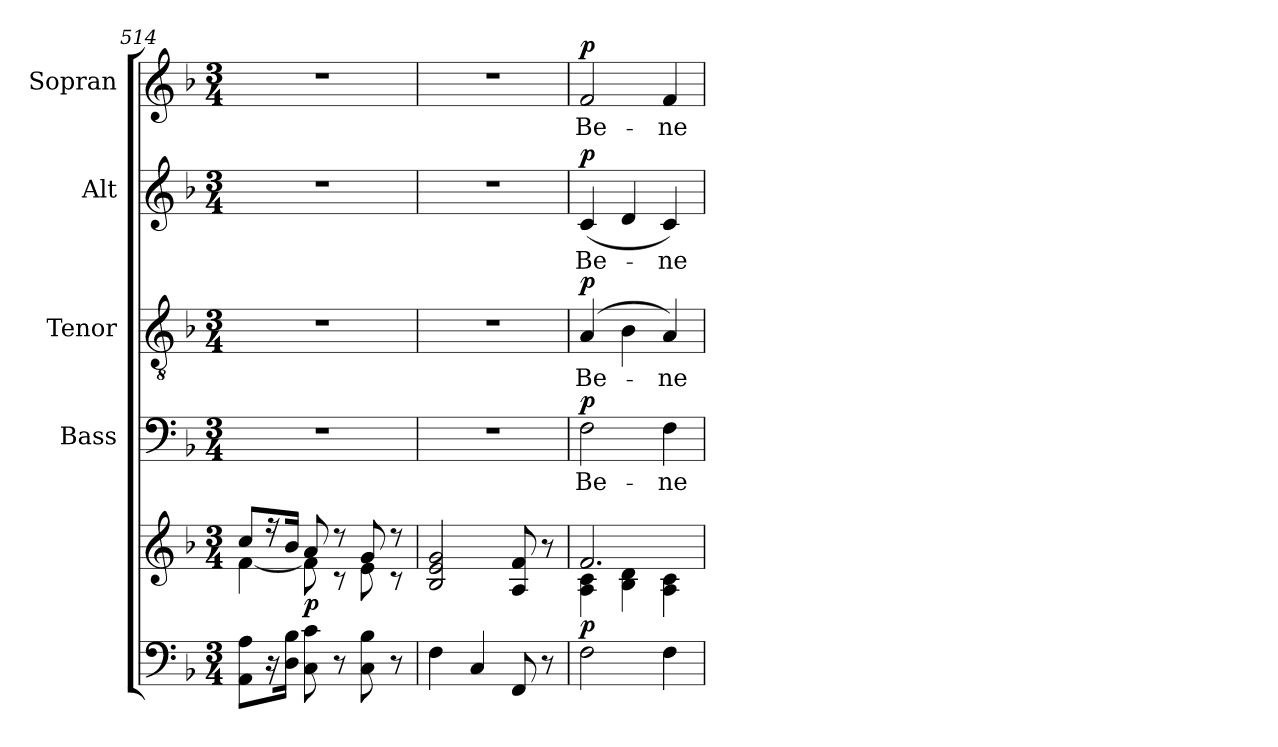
**kern	**kern	**dynam	**kern	**text	**dynam	**kern	**text	**dynam	**kern	**text	**dynam	**kern	**text	**dynam
*part5	*part5	*part5	*part4	*part4	*part4	*part3	*part3	*part3	*part2	*part2	*part2	*part1	*part1	*part1
*staff6	*staff5	*staff5/6	*staff4	*staff4	*staff4	*staff3	*staff3	*staff3	*staff2	*staff2	*staff2	*staff1	*staff1	*staff1
*	*	*	*I"Bass	*	*	*I"Tenor	*	*	*I"Alt	*	*	*I"Sopran	*	*
*	*	*	*I'B.	*	*	*I'T.	*	*	*I'A.	*	*	*I'S.	*	*
*clefF4	*clefG2	*	*clefF4	*	*	*clefGv2	*	*	*clefG2	*	*	*clefG2	*	*
*k[b-]	*k[b-]	*	*k[b-]	*	*	*k[b-]	*	*	*k[b-]	*	*	*k[b-]	*	*
*F:	*F:	*	*F:	*	*	*F:	*	*	*F:	*	*	*F:	*	*
*M3/4	*M3/4	*	*M3/4	*	*	*M3/4	*	*	*M3/4	*	*	*M3/4	*	*
=514	=514	=514	=514	=514	=514	=514	=514	=514	=514	=514	=514	=514	=514	=514
*	*^	*	*	*	*	*	*	*	*	*	*	*	*	*
8AA\ 8A\L	8cc/L	[<4f\	.	2.r	.	.	2.r	.	.	2.r	.	.	2.r	.	.
16r	16r	.	.	.	.	.	.	.	.	.	.	.	.	.	.
16D\ 16B-\Jk	16b-/Jk	.	.	.	.	.	.	.	.	.	.	.	.	.	.
!	!	!	!LO:DY:b	!	!	!	!	!	!	!	!	!	!	!	!
8C\ 8c\	8a/	8f\]	p	.	.	.	.	.	.	.	.	.	.	.	.
8r	8r	8r	.	.	.	.	.	.	.	.	.	.	.	.	.
8C\ 8B-\	8g/	8e\	.	.	.	.	.	.	.	.	.	.	.	.	.
8r	8r	8r	.	.	.	.	.	.	.	.	.	.	.	.	.
*	*v	*v	*	*	*	*	*	*	*	*	*	*	*	*	*
=515	=515	=515	=515	=515	=515	=515	=515	=515	=515	=515	=515	=515	=515	=515
4F\	2B-/ 2e/ 2g/	.	2.r	.	.	2.r	.	.	2.r	.	.	2.r	.	.
4C/	.	.	.	.	.	.	.	.	.	.	.	.	.	.
8FF/	8A/ 8f/	.	.	.	.	.	.	.	.	.	.	.	.	.
8r	8r	.	.	.	.	.	.	.	.	.	.	.	.	.
=516	=516	=516	=516	=516	=516	=516	=516	=516	=516	=516	=516	=516	=516	=516
*	*^	*	*	*	*	*	*	*	*	*	*	*	*	*
!	!	!	!LO:DY:b	!	!LO:LY:b	!LO:DY:a	!	!LO:LY:b	!LO:DY:a	!	!LO:LY:b	!LO:DY:a	!	!LO:LY:b	!LO:DY:a
2F\	2.f/	4A\ 4c\	p	2F\	Be-	p	(4A/	Be-	p	(<4c/	Be-	p	2f/	Be-	p
.	.	4B-\ 4d\	.	.	.	.	4B-\	.	.	4d/	.	.	.	.	.
!	!	!	!	!	!LO:LY:b	!	!	!LO:LY:b	!	!	!LO:LY:b	!	!	!LO:LY:b	!
4F\	.	4A\ 4c\	.	4F\	-ne-	.	4A/)	-ne-	.	4c/)	-ne-	.	4f/	-ne-	.
*	*v	*v	*	*	*	*	*	*	*	*	*	*	*	*	*
=	=	=	=	=	=	=	=	=	=	=	=	=	=	=
*-	*-	*-	*-	*-	*-	*-	*-	*-	*-	*-	*-	*-	*-	*-
